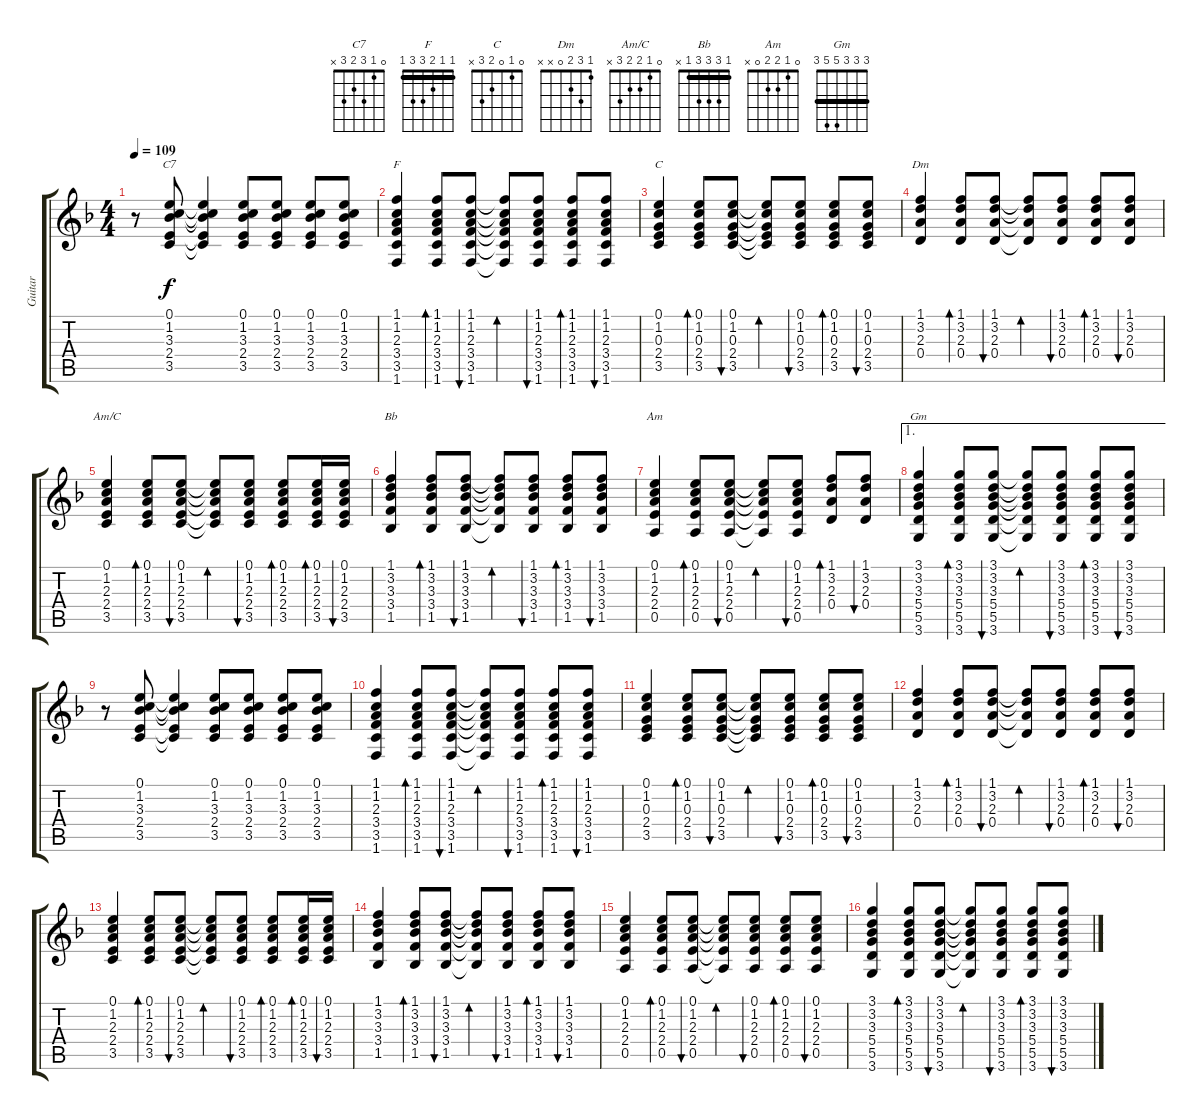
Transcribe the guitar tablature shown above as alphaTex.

\track ("Guitar" "Guitar") {instrument acousticguitarnylon}
\staff {score tabs}
\tuning (E4 B3 G3 D3 A2 E2) {hide}
\chord ("C7" 0 1 3 2 3 x)
\chord ("F" 1 1 2 3 3 1) {barre 1}
\chord ("C" 0 1 0 2 3 x)
\chord ("Dm" 1 3 2 0 x x)
\chord ("Am/C" 0 1 2 2 3 x)
\chord ("Bb" 1 3 3 3 1 x) {barre 1}
\chord ("Am" 0 1 2 2 0 x)
\chord ("Gm" 3 3 3 5 5 3) {barre 3}
\ts (4 4)
\tempo 109
\clef g2
\ks f
r.8{dy f} (0.1 1.2 3.3 2.4 3.5).8{ch "C7"} (0.1{t} 1.2{t} 3.3{t} 2.4{t} 3.5{t}).4 (0.1 1.2 3.3 2.4 3.5).8 (0.1 1.2 3.3 2.4 3.5).8 (0.1 1.2 3.3 2.4 3.5).8 (0.1 1.2 3.3 2.4 3.5).8 |
(1.1 1.2 2.3 3.4 3.5 1.6).4{ch "F"} (1.1 1.2 2.3 3.4 3.5 1.6).8{bd 60} (1.1 1.2 2.3 3.4 3.5 1.6).8{bu 60} (1.1{t} 1.2{t} 2.3{t} 3.4{t} 3.5{t} 1.6{t}).8{bd 60} (1.1 1.2 2.3 3.4 3.5 1.6).8{bu 60} (1.1 1.2 2.3 3.4 3.5 1.6).8{bd 60} (1.1 1.2 2.3 3.4 3.5 1.6).8{bu 60} |
(0.1 1.2 0.3 2.4 3.5).4{ch "C"} (0.1 1.2 0.3 2.4 3.5).8{bd 60} (0.1 1.2 0.3 2.4 3.5).8{bu 60} (0.1{t} 1.2{t} 0.3{t} 2.4{t} 3.5{t}).8{bd 60} (0.1 1.2 0.3 2.4 3.5).8{bu 60} (0.1 1.2 0.3 2.4 3.5).8{bd 60} (0.1 1.2 0.3 2.4 3.5).8{bu 60} |
(1.1 3.2 2.3 0.4).4{ch "Dm"} (1.1 3.2 2.3 0.4).8{bd 60} (1.1 3.2 2.3 0.4).8{bu 60} (1.1{t} 3.2{t} 2.3{t} 0.4{t}).8{bd 60} (1.1 3.2 2.3 0.4).8{bu 60} (1.1 3.2 2.3 0.4).8{bd 60} (1.1 3.2 2.3 0.4).8{bu 60} |
(0.1 1.2 2.3 2.4 3.5).4{ch "Am/C"} (0.1 1.2 2.3 2.4 3.5).8{bd 60} (0.1 1.2 2.3 2.4 3.5).8{bu 60} (0.1{t} 1.2{t} 2.3{t} 2.4{t} 3.5{t}).8{bd 60} (0.1 1.2 2.3 2.4 3.5).8{bu 60} (0.1 1.2 2.3 2.4 3.5).8{bd 60} (0.1 1.2 2.3 2.4 3.5).16{bd 60} (0.1 1.2 2.3 2.4 3.5).16{bu 60} |
(1.1 3.2 3.3 3.4 1.5).4{ch "Bb"} (1.1 3.2 3.3 3.4 1.5).8{bd 60} (1.1 3.2 3.3 3.4 1.5).8{bu 60} (1.1{t} 3.2{t} 3.3{t} 3.4{t} 1.5{t}).8{bd 60} (1.1 3.2 3.3 3.4 1.5).8{bu 60} (1.1 3.2 3.3 3.4 1.5).8{bd 60} (1.1 3.2 3.3 3.4 1.5).8{bu 60} |
(0.1 1.2 2.3 2.4 0.5).4{ch "Am"} (0.1 1.2 2.3 2.4 0.5).8{bd 60} (0.1 1.2 2.3 2.4 0.5).8{bu 60} (0.1{t} 1.2{t} 2.3{t} 2.4{t} 0.5{t}).8{bd 60} (0.1 1.2 2.3 2.4 0.5).8{bu 60} (1.1 3.2 2.3 0.4).8{bd 60} (1.1 3.2 2.3 0.4).8{bu 60} |
\ae 1
(3.1 3.2 3.3 5.4 5.5 3.6).4{ch "Gm"} (3.1 3.2 3.3 5.4 5.5 3.6).8{bd 60} (3.1 3.2 3.3 5.4 5.5 3.6).8{bu 60} (3.1{t} 3.2{t} 3.3{t} 5.4{t} 5.5{t} 3.6{t}).8{bd 60} (3.1 3.2 3.3 5.4 5.5 3.6).8{bu 60} (3.1 3.2 3.3 5.4 5.5 3.6).8{bd 60} (3.1 3.2 3.3 5.4 5.5 3.6).8{bu 60} |
r.8 (0.1 1.2 3.3 2.4 3.5).8 (0.1{t} 1.2{t} 3.3{t} 2.4{t} 3.5{t}).4 (0.1 1.2 3.3 2.4 3.5).8 (0.1 1.2 3.3 2.4 3.5).8 (0.1 1.2 3.3 2.4 3.5).8 (0.1 1.2 3.3 2.4 3.5).8 |
(1.1 1.2 2.3 3.4 3.5 1.6).4 (1.1 1.2 2.3 3.4 3.5 1.6).8{bd 60} (1.1 1.2 2.3 3.4 3.5 1.6).8{bu 60} (1.1{t} 1.2{t} 2.3{t} 3.4{t} 3.5{t} 1.6{t}).8{bd 60} (1.1 1.2 2.3 3.4 3.5 1.6).8{bu 60} (1.1 1.2 2.3 3.4 3.5 1.6).8{bd 60} (1.1 1.2 2.3 3.4 3.5 1.6).8{bu 60} |
(0.1 1.2 0.3 2.4 3.5).4 (0.1 1.2 0.3 2.4 3.5).8{bd 60} (0.1 1.2 0.3 2.4 3.5).8{bu 60} (0.1{t} 1.2{t} 0.3{t} 2.4{t} 3.5{t}).8{bd 60} (0.1 1.2 0.3 2.4 3.5).8{bu 60} (0.1 1.2 0.3 2.4 3.5).8{bd 60} (0.1 1.2 0.3 2.4 3.5).8{bu 60} |
(1.1 3.2 2.3 0.4).4 (1.1 3.2 2.3 0.4).8{bd 60} (1.1 3.2 2.3 0.4).8{bu 60} (1.1{t} 3.2{t} 2.3{t} 0.4{t}).8{bd 60} (1.1 3.2 2.3 0.4).8{bu 60} (1.1 3.2 2.3 0.4).8{bd 60} (1.1 3.2 2.3 0.4).8{bu 60} |
(0.1 1.2 2.3 2.4 3.5).4 (0.1 1.2 2.3 2.4 3.5).8{bd 60} (0.1 1.2 2.3 2.4 3.5).8{bu 60} (0.1{t} 1.2{t} 2.3{t} 2.4{t} 3.5{t}).8{bd 60} (0.1 1.2 2.3 2.4 3.5).8{bu 60} (0.1 1.2 2.3 2.4 3.5).8{bd 60} (0.1 1.2 2.3 2.4 3.5).16{bd 60} (0.1 1.2 2.3 2.4 3.5).16{bu 60} |
(1.1 3.2 3.3 3.4 1.5).4 (1.1 3.2 3.3 3.4 1.5).8{bd 60} (1.1 3.2 3.3 3.4 1.5).8{bu 60} (1.1{t} 3.2{t} 3.3{t} 3.4{t} 1.5{t}).8{bd 60} (1.1 3.2 3.3 3.4 1.5).8{bu 60} (1.1 3.2 3.3 3.4 1.5).8{bd 60} (1.1 3.2 3.3 3.4 1.5).8{bu 60} |
(0.1 1.2 2.3 2.4 0.5).4 (0.1 1.2 2.3 2.4 0.5).8{bd 60} (0.1 1.2 2.3 2.4 0.5).8{bu 60} (0.1{t} 1.2{t} 2.3{t} 2.4{t} 0.5{t}).8{bd 60} (0.1 1.2 2.3 2.4 0.5).8{bu 60} (0.1 1.2 2.3 2.4 0.5).8{bd 60} (0.1 1.2 2.3 2.4 0.5).8{bu 60} |
(3.1 3.2 3.3 5.4 5.5 3.6).4 (3.1 3.2 3.3 5.4 5.5 3.6).8{bd 60} (3.1 3.2 3.3 5.4 5.5 3.6).8{bu 60} (3.1{t} 3.2{t} 3.3{t} 5.4{t} 5.5{t} 3.6{t}).8{bd 60} (3.1 3.2 3.3 5.4 5.5 3.6).8{bu 60} (3.1 3.2 3.3 5.4 5.5 3.6).8{bd 60} (3.1 3.2 3.3 5.4 5.5 3.6).8{bu 60}
